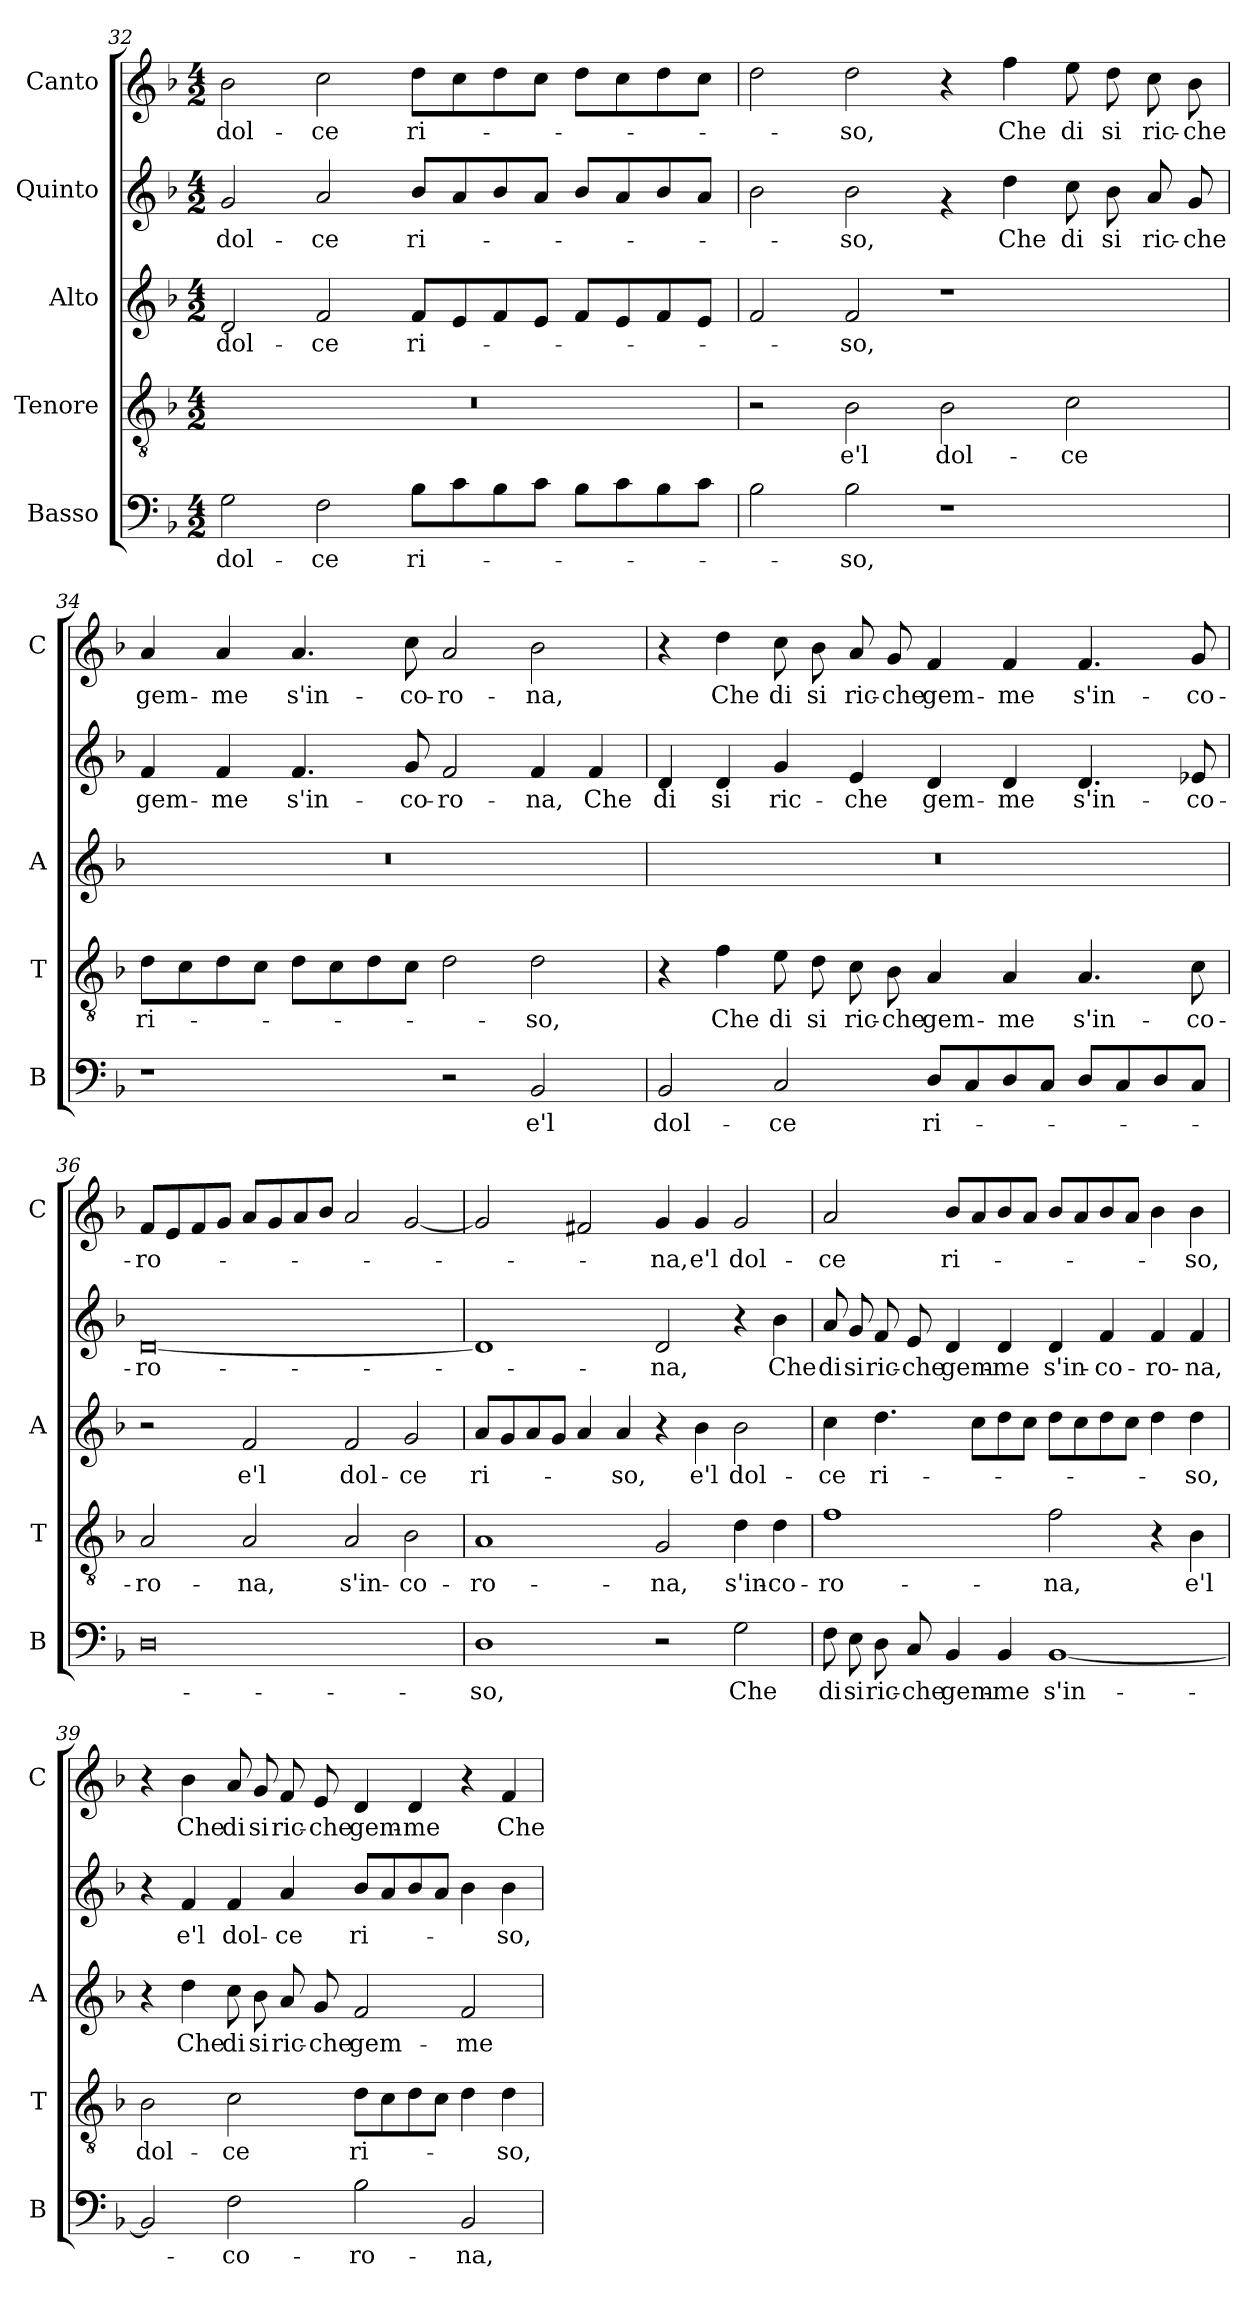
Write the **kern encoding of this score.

**kern	**text	**kern	**text	**kern	**text	**kern	**text	**kern	**text
*part5	*part5	*part4	*part4	*part3	*part3	*part2	*part2	*part1	*part1
*staff5	*staff5	*staff4	*staff4	*staff3	*staff3	*staff2	*staff2	*staff1	*staff1
*I"Basso	*	*I"Tenore	*	*I"Alto	*	*I"Quinto	*	*I"Canto	*
*I'B	*	*I'T	*	*I'A	*	*	*	*I'C	*
*clefF4	*	*clefGv2	*	*clefG2	*	*clefG2	*	*clefG2	*
*k[b-]	*	*k[b-]	*	*k[b-]	*	*k[b-]	*	*k[b-]	*
*F:	*	*F:	*	*F:	*	*F:	*	*F:	*
*M4/2	*	*M4/2	*	*M4/2	*	*M4/2	*	*M4/2	*
=32	=32	=32	=32	=32	=32	=32	=32	=32	=32
!	!LO:LY:b	!	!	!	!LO:LY:b	!	!LO:LY:b	!	!LO:LY:b
2G\	dol-	0r	.	2d/	dol-	2g/	dol-	2b-\	dol-
!	!LO:LY:b	!	!	!	!LO:LY:b	!	!LO:LY:b	!	!LO:LY:b
2F\	-ce	.	.	2f/	-ce	2a/	-ce	2cc\	-ce
!	!LO:LY:b	!	!	!	!LO:LY:b	!	!LO:LY:b	!	!LO:LY:b
8B-\L	ri-	.	.	8f/L	ri-	8b-/L	ri-	8dd\L	ri-
8c\	.	.	.	8e/	.	8a/	.	8cc\	.
8B-\	.	.	.	8f/	.	8b-/	.	8dd\	.
8c\J	.	.	.	8e/J	.	8a/J	.	8cc\J	.
8B-\L	.	.	.	8f/L	.	8b-/L	.	8dd\L	.
8c\	.	.	.	8e/	.	8a/	.	8cc\	.
8B-\	.	.	.	8f/	.	8b-/	.	8dd\	.
8c\J	.	.	.	8e/J	.	8a/J	.	8cc\J	.
=33	=33	=33	=33	=33	=33	=33	=33	=33	=33
2B-\	.	2r	.	2f/	.	2b-\	.	2dd\	.
!	!LO:LY:b	!	!LO:LY:b	!	!LO:LY:b	!	!LO:LY:b	!	!LO:LY:b
2B-\	-so,	2B-\	e'l	2f/	-so,	2b-\	-so,	2dd\	-so,
!	!	!	!LO:LY:b	!	!	!	!	!	!
1r	.	2B-\	dol-	1r	.	4rf	.	4r	.
!	!	!	!	!	!	!	!LO:LY:b	!	!LO:LY:b
.	.	.	.	.	.	4dd\	Che	4ff\	Che
!	!	!	!LO:LY:b	!	!	!	!LO:LY:b	!	!LO:LY:b
.	.	2c\	-ce	.	.	8cc\	di	8ee\	di
!	!	!	!	!	!	!	!LO:LY:b	!	!LO:LY:b
.	.	.	.	.	.	8b-\	si	8dd\	si
!	!	!	!	!	!	!	!LO:LY:b	!	!LO:LY:b
.	.	.	.	.	.	8a/	ric-	8cc\	ric-
!	!	!	!	!	!	!	!LO:LY:b	!	!LO:LY:b
.	.	.	.	.	.	8g/	-che	8b-\	-che
!!LO:PB:g=z
=34	=34	=34	=34	=34	=34	=34	=34	=34	=34
!	!	!	!LO:LY:b	!	!	!	!LO:LY:b	!	!LO:LY:b
1r	.	8d\L	ri-	0r	.	4f/	gem-	4a/	gem-
.	.	8c\	.	.	.	.	.	.	.
!	!	!	!	!	!	!	!LO:LY:b	!	!LO:LY:b
.	.	8d\	.	.	.	4f/	-me	4a/	-me
.	.	8c\J	.	.	.	.	.	.	.
!	!	!	!	!	!	!	!LO:LY:b	!	!LO:LY:b
.	.	8d\L	.	.	.	4.f/	s'in-	4.a/	s'in-
.	.	8c\	.	.	.	.	.	.	.
.	.	8d\	.	.	.	.	.	.	.
!	!	!	!	!	!	!	!LO:LY:b	!	!LO:LY:b
.	.	8c\J	.	.	.	8g/	-co-	8cc\	-co-
!	!	!	!	!	!	!	!LO:LY:b	!	!LO:LY:b
2r	.	2d\	.	.	.	2f/	-ro-	2a/	-ro-
!	!LO:LY:b	!	!LO:LY:b	!	!	!	!LO:LY:b	!	!LO:LY:b
2BB-/	e'l	2d\	-so,	.	.	4f/	-na,	2b-\	-na,
!	!	!	!	!	!	!	!LO:LY:b	!	!
.	.	.	.	.	.	4f/	Che	.	.
=35	=35	=35	=35	=35	=35	=35	=35	=35	=35
!	!LO:LY:b	!	!	!	!	!	!LO:LY:b	!	!
2BB-/	dol-	4r	.	0r	.	4d/	di	4r	.
!	!	!	!LO:LY:b	!	!	!	!LO:LY:b	!	!LO:LY:b
.	.	4f\	Che	.	.	4d/	si	4dd\	Che
!	!LO:LY:b	!	!LO:LY:b	!	!	!	!LO:LY:b	!	!LO:LY:b
2C/	-ce	8e\	di	.	.	4g/	ric-	8cc\	di
!	!	!	!LO:LY:b	!	!	!	!	!	!LO:LY:b
.	.	8d\	si	.	.	.	.	8b-\	si
!	!	!	!LO:LY:b	!	!	!	!LO:LY:b	!	!LO:LY:b
.	.	8c\	ric-	.	.	4e/	-che	8a/	ric-
!	!	!	!LO:LY:b	!	!	!	!	!	!LO:LY:b
.	.	8B-\	-che	.	.	.	.	8g/	-che
!	!LO:LY:b	!	!LO:LY:b	!	!	!	!LO:LY:b	!	!LO:LY:b
8D/L	ri-	4A/	gem-	.	.	4d/	gem-	4f/	gem-
8C/	.	.	.	.	.	.	.	.	.
!	!	!	!LO:LY:b	!	!	!	!LO:LY:b	!	!LO:LY:b
8D/	.	4A/	-me	.	.	4d/	-me	4f/	-me
8C/J	.	.	.	.	.	.	.	.	.
!	!	!	!LO:LY:b	!	!	!	!LO:LY:b	!	!LO:LY:b
8D/L	.	4.A/	s'in-	.	.	4.d/	s'in-	4.f/	s'in-
8C/	.	.	.	.	.	.	.	.	.
8D/	.	.	.	.	.	.	.	.	.
!	!	!	!LO:LY:b	!	!	!	!LO:LY:b	!	!LO:LY:b
8C/J	.	8c\	-co-	.	.	8e-X/	-co-	8g/	-co-
=36	=36	=36	=36	=36	=36	=36	=36	=36	=36
!	!	!	!LO:LY:b	!	!	!	!LO:LY:b	!	!LO:LY:b
0D	.	2A/	-ro-	2r	.	[0d	-ro-	8f/L	-ro-
.	.	.	.	.	.	.	.	8e/	.
.	.	.	.	.	.	.	.	8f/	.
.	.	.	.	.	.	.	.	8g/J	.
!	!	!	!LO:LY:b	!	!LO:LY:b	!	!	!	!
.	.	2A/	-na,	2f/	e'l	.	.	8a/L	.
.	.	.	.	.	.	.	.	8g/	.
.	.	.	.	.	.	.	.	8a/	.
.	.	.	.	.	.	.	.	8b-/J	.
!	!	!	!LO:LY:b	!	!LO:LY:b	!	!	!	!
.	.	2A/	s'in-	2f/	dol-	.	.	2a/	.
!	!	!	!LO:LY:b	!	!LO:LY:b	!	!	!	!
.	.	2B-\	-co-	2g/	-ce	.	.	[2g/	.
!!LO:LB:g=z
=37	=37	=37	=37	=37	=37	=37	=37	=37	=37
!	!LO:LY:b	!	!LO:LY:b	!	!LO:LY:b	!	!	!	!
1D	-so,	1A	-ro-	8a/L	ri-	1d]	.	2g/]	.
.	.	.	.	8g/	.	.	.	.	.
.	.	.	.	8a/	.	.	.	.	.
.	.	.	.	8g/J	.	.	.	.	.
.	.	.	.	4a/	.	.	.	2f#X/	.
!	!	!	!	!	!LO:LY:b	!	!	!	!
.	.	.	.	4a/	-so,	.	.	.	.
!	!	!	!LO:LY:b	!	!	!	!LO:LY:b	!	!LO:LY:b
2r	.	2G/	-na,	4r	.	2d/	-na,	4g/	-na,
!	!	!	!	!	!LO:LY:b	!	!	!	!LO:LY:b
.	.	.	.	4b-\	e'l	.	.	4g/	e'l
!	!LO:LY:b	!	!LO:LY:b	!	!LO:LY:b	!	!	!	!LO:LY:b
2G\	Che	4d\	s'in-	2b-\	dol-	4r	.	2g/	dol-
!	!	!	!LO:LY:b	!	!	!	!LO:LY:b	!	!
.	.	4d\	-co-	.	.	4b-\	Che	.	.
=38	=38	=38	=38	=38	=38	=38	=38	=38	=38
!	!LO:LY:b	!	!LO:LY:b	!	!LO:LY:b	!	!LO:LY:b	!	!LO:LY:b
8F\	di	1f	-ro-	4cc\	-ce	8a/	di	2a/	-ce
!	!LO:LY:b	!	!	!	!	!	!LO:LY:b	!	!
8E\	si	.	.	.	.	8g/	si	.	.
!	!LO:LY:b	!	!	!	!LO:LY:b	!	!LO:LY:b	!	!
8D\	ric-	.	.	4.dd\	ri-	8f/	ric-	.	.
!	!LO:LY:b	!	!	!	!	!	!LO:LY:b	!	!
8C/	-che	.	.	.	.	8e/	-che	.	.
!	!LO:LY:b	!	!	!	!	!	!LO:LY:b	!	!LO:LY:b
4BB-/	gem-	.	.	.	.	4d/	gem-	8b-/L	ri-
.	.	.	.	8cc\L	.	.	.	8a/	.
!	!LO:LY:b	!	!	!	!	!	!LO:LY:b	!	!
4BB-/	-me	.	.	8dd\	.	4d/	-me	8b-/	.
.	.	.	.	8cc\J	.	.	.	8a/J	.
!	!LO:LY:b	!	!LO:LY:b	!	!	!	!LO:LY:b	!	!
[1BB-	s'in-	2f\	-na,	8dd\L	.	4d/	s'in-	8b-/L	.
.	.	.	.	8cc\	.	.	.	8a/	.
!	!	!	!	!	!	!	!LO:LY:b	!	!
.	.	.	.	8dd\	.	4f/	-co-	8b-/	.
.	.	.	.	8cc\J	.	.	.	8a/J	.
!	!	!	!	!	!	!	!LO:LY:b	!	!
.	.	4r	.	4dd\	.	4f/	-ro-	4b-\	.
!	!	!	!LO:LY:b	!	!LO:LY:b	!	!LO:LY:b	!	!LO:LY:b
.	.	4B-\	e'l	4dd\	-so,	4f/	-na,	4b-\	-so,
=39	=39	=39	=39	=39	=39	=39	=39	=39	=39
!	!	!	!LO:LY:b	!	!	!	!	!	!
2BB-/]	.	2B-\	dol-	4r	.	4r	.	4r	.
!	!	!	!	!	!LO:LY:b	!	!LO:LY:b	!	!LO:LY:b
.	.	.	.	4dd\	Che	4f/	e'l	4b-\	Che
!	!LO:LY:b	!	!LO:LY:b	!	!LO:LY:b	!	!LO:LY:b	!	!LO:LY:b
2F\	-co-	2c\	-ce	8cc\	di	4f/	dol-	8a/	di
!	!	!	!	!	!LO:LY:b	!	!	!	!LO:LY:b
.	.	.	.	8b-\	si	.	.	8g/	si
!	!	!	!	!	!LO:LY:b	!	!LO:LY:b	!	!LO:LY:b
.	.	.	.	8a/	ric-	4a/	-ce	8f/	ric-
!	!	!	!	!	!LO:LY:b	!	!	!	!LO:LY:b
.	.	.	.	8g/	-che	.	.	8e/	-che
!	!LO:LY:b	!	!LO:LY:b	!	!LO:LY:b	!	!LO:LY:b	!	!LO:LY:b
2B-\	-ro-	8d\L	ri-	2f/	gem-	8b-/L	ri-	4d/	gem-
.	.	8c\	.	.	.	8a/	.	.	.
!	!	!	!	!	!	!	!	!	!LO:LY:b
.	.	8d\	.	.	.	8b-/	.	4d/	-me
.	.	8c\J	.	.	.	8a/J	.	.	.
!	!LO:LY:b	!	!	!	!LO:LY:b	!	!	!	!
2BB-/	-na,	4d\	.	2f/	-me	4b-\	.	4r	.
!	!	!	!LO:LY:b	!	!	!	!LO:LY:b	!	!LO:LY:b
.	.	4d\	-so,	.	.	4b-\	-so,	4f/	Che
=	=	=	=	=	=	=	=	=	=
*-	*-	*-	*-	*-	*-	*-	*-	*-	*-
